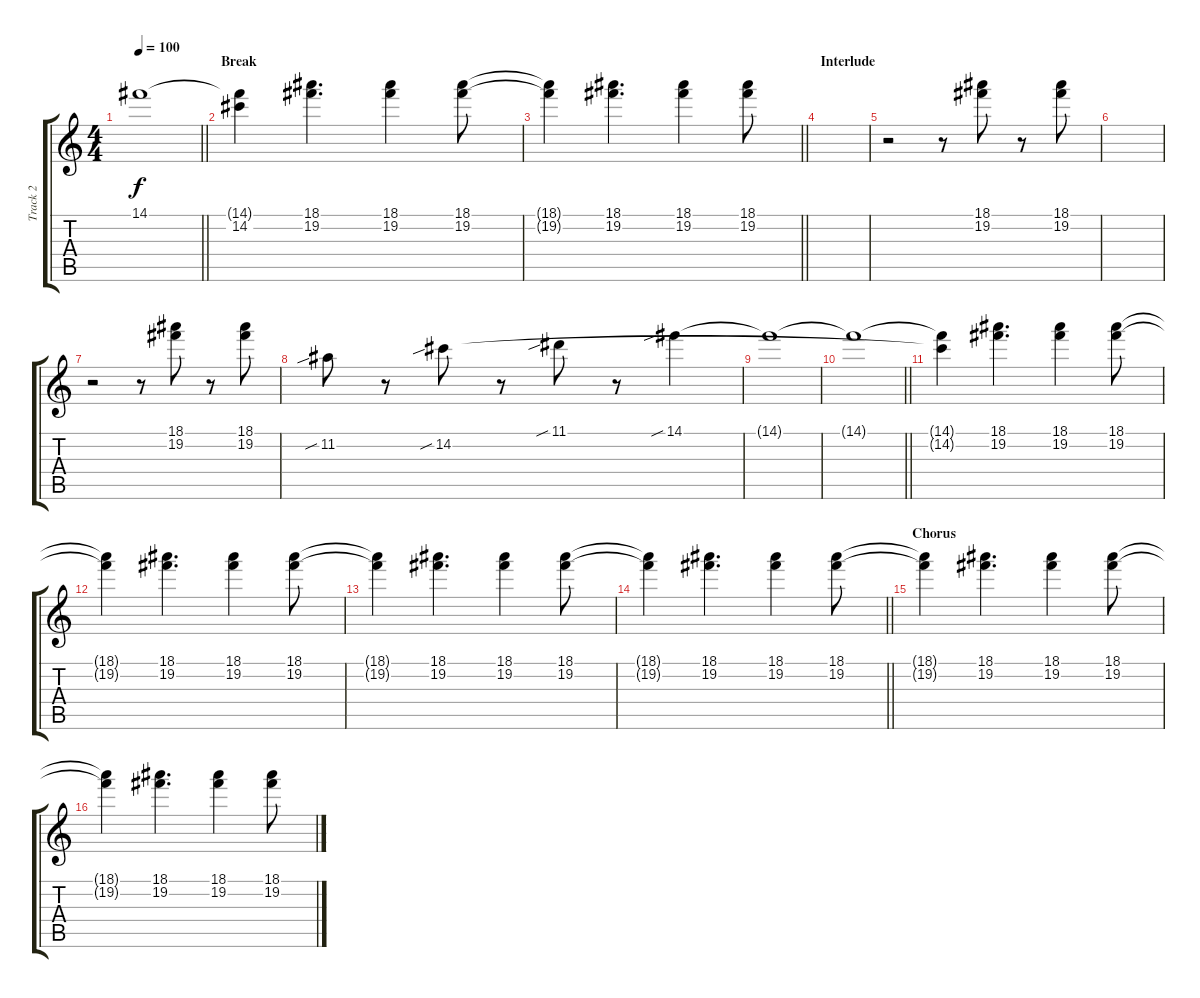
\track ("Track 2" "Track 2") {instrument electricguitarjazz}
\staff {score tabs}
\tuning (E4 B3 G3 D3 A2 E2) {hide}
\ts (4 4)
\tempo 100
\clef g2
\barLineRight lightlight
\ks c
14.1{t}.1{dy f} |
\section ("" "Break")
(14.1{t} 14.2{t}).4{instrument electricguitarjazz} (18.1 19.2).4{d} (18.1 19.2).4 (18.1 19.2).8 |
\barLineRight lightlight
(18.1{t} 19.2{t}).4 (18.1 19.2).4{d} (18.1 19.2).4 (18.1 19.2).8 |
\section ("" "Interlude")
|
r.2 r.8 (18.1 19.2).8 r.8 (18.1 19.2).8 |
|
r.2 r.8 (18.1 19.2).8 r.8 (18.1 19.2).8 |
11.2{sib}.8{balance 15} r.8 14.2{sib}.8 r.8 11.1{sib}.8 r.8 14.1{sib}.4 |
14.1{t}.1 |
\barLineRight lightlight
14.1{t}.1 |
(14.1{t} 14.2{t}).4{instrument electricguitarjazz} (18.1 19.2).4{d} (18.1 19.2).4 (18.1 19.2).8 |
(18.1{t} 19.2{t}).4 (18.1 19.2).4{d} (18.1 19.2).4 (18.1 19.2).8 |
(18.1{t} 19.2{t}).4 (18.1 19.2).4{d} (18.1 19.2).4 (18.1 19.2).8 |
\barLineRight lightlight
(18.1{t} 19.2{t}).4 (18.1 19.2).4{d} (18.1 19.2).4 (18.1 19.2).8 |
\section ("" "Chorus")
(18.1{t} 19.2{t}).4 (18.1 19.2).4{d} (18.1 19.2).4 (18.1 19.2).8 |
(18.1{t} 19.2{t}).4 (18.1 19.2).4{d} (18.1 19.2).4 (18.1 19.2).8
